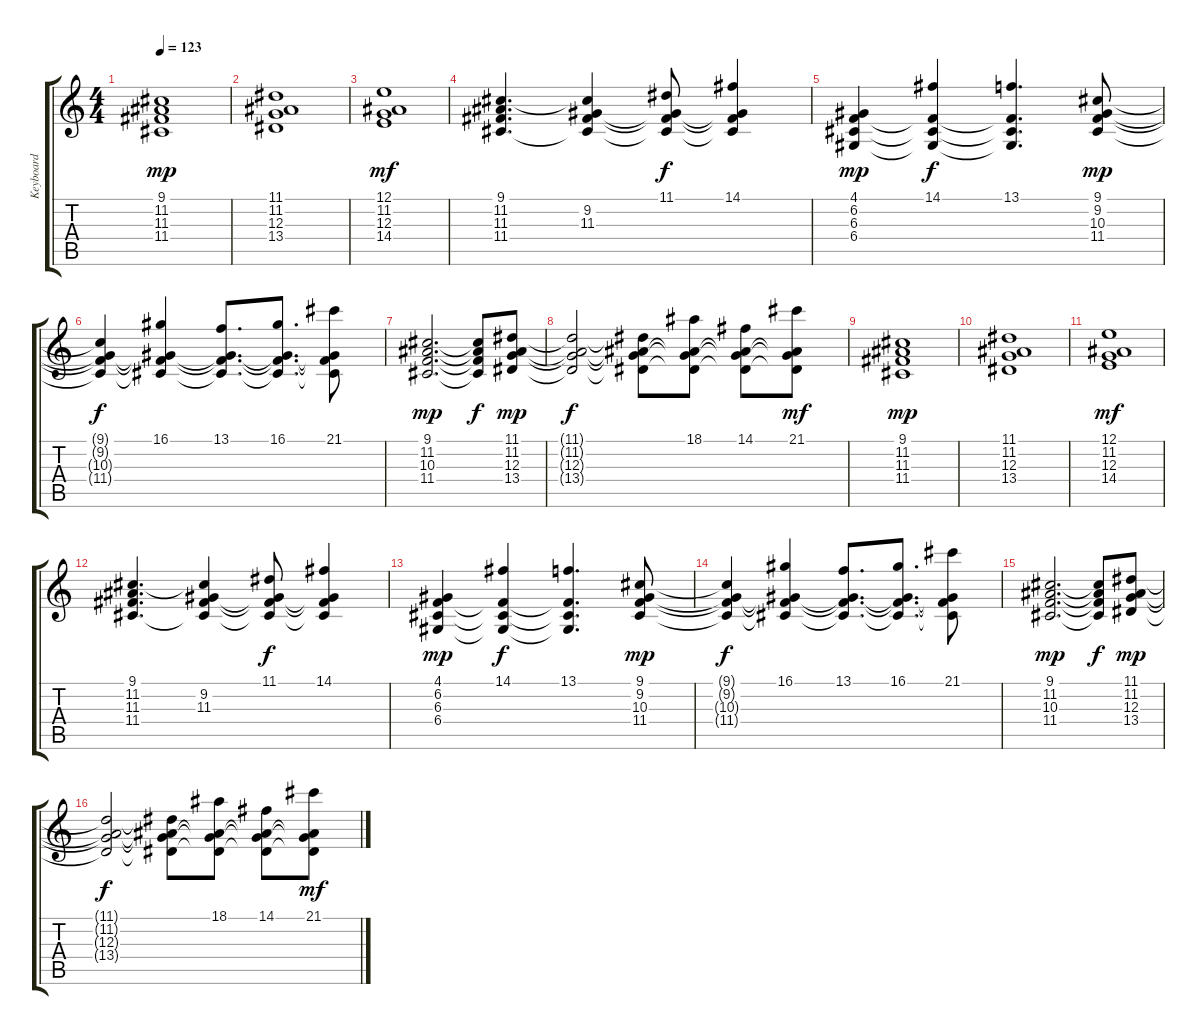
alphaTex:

\track ("Keyboard" "Keyboard") {instrument lead5charang}
\staff {score tabs}
\tuning (E4 B3 G3 D3 A2 E2) {hide}
\ts (4 4)
\tempo 123
\clef g2
\ks c
(9.1 11.2 11.3 11.4).1{dy mp} |
(11.1 11.2 12.3 13.4).1 |
(12.1 11.2 12.3 14.4).1{dy mf} |
(9.1 11.2 11.3 11.4).4{d} (9.1{t} 9.2 11.3 11.4{t}).4 (11.1 9.2{t} 11.3{t} 11.4{t}).8{dy f} (14.1 9.2{t} 11.3{t} 11.4{t}).4 |
(4.1 6.2 6.3 6.4).4{dy mp} (14.1 6.2{t} 6.3{t} 6.4{t}).4{dy f} (13.1 6.2{t} 6.3{t} 6.4{t}).4{d} (9.1 9.2 10.3 11.4).8{dy mp} |
(9.1{t} 9.2{t} 10.3{t} 11.4{t}).4{dy f} (16.1 9.2{t} 10.3{t} 11.4{t}).4 (13.1 9.2{t} 10.3{t} 11.4{t}).8{d} (16.1 9.2{t} 10.3{t} 11.4{t}).8{d} (21.1 9.2{t} 10.3{t} 11.4{t}).8 |
(9.1 11.2 10.3 11.4).2{d dy mp} (9.1{t} 11.2{t} 10.3{t} 11.4{t}).8{dy f} (11.1 11.2 12.3 13.4).8{dy mp} |
(11.1{t} 11.2{t} 12.3{t} 13.4{t}).2{dy f} (11.1{t} 11.2{t} 12.3{t} 13.4{t}).8 (18.1 11.2{t} 12.3{t} 13.4{t}).8 (14.1 11.2{t} 12.3{t} 13.4{t}).8 (21.1 11.2{t} 12.3{t} 13.4{t}).8{dy mf} |
(9.1 11.2 11.3 11.4).1{dy mp} |
(11.1 11.2 12.3 13.4).1 |
(12.1 11.2 12.3 14.4).1{dy mf} |
(9.1 11.2 11.3 11.4).4{d} (9.1{t} 9.2 11.3 11.4{t}).4 (11.1 9.2{t} 11.3{t} 11.4{t}).8{dy f} (14.1 9.2{t} 11.3{t} 11.4{t}).4 |
(4.1 6.2 6.3 6.4).4{dy mp} (14.1 6.2{t} 6.3{t} 6.4{t}).4{dy f} (13.1 6.2{t} 6.3{t} 6.4{t}).4{d} (9.1 9.2 10.3 11.4).8{dy mp} |
(9.1{t} 9.2{t} 10.3{t} 11.4{t}).4{dy f} (16.1 9.2{t} 10.3{t} 11.4{t}).4 (13.1 9.2{t} 10.3{t} 11.4{t}).8{d} (16.1 9.2{t} 10.3{t} 11.4{t}).8{d} (21.1 9.2{t} 10.3{t} 11.4{t}).8 |
(9.1 11.2 10.3 11.4).2{d dy mp} (9.1{t} 11.2{t} 10.3{t} 11.4{t}).8{dy f} (11.1 11.2 12.3 13.4).8{dy mp} |
(11.1{t} 11.2{t} 12.3{t} 13.4{t}).2{dy f} (11.1{t} 11.2{t} 12.3{t} 13.4{t}).8 (18.1 11.2{t} 12.3{t} 13.4{t}).8 (14.1 11.2{t} 12.3{t} 13.4{t}).8 (21.1 11.2{t} 12.3{t} 13.4{t}).8{dy mf}
